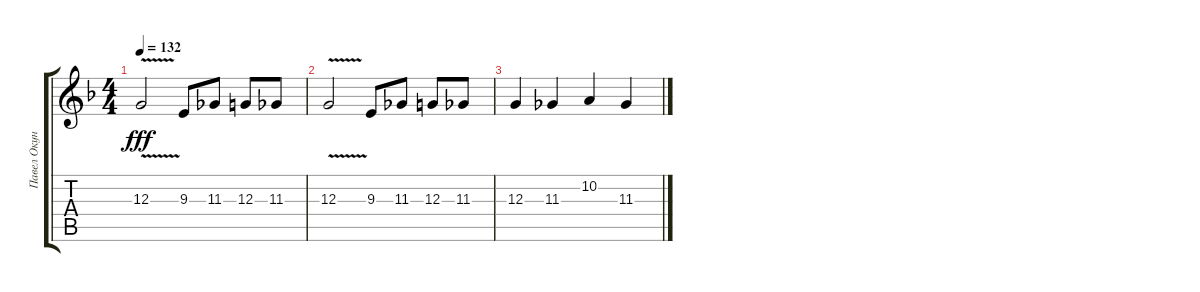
\track ("Павел Окунев" "Павел Окун") {instrument altosax}
\staff {score tabs}
\tuning (E4 B3 G3 D3 A2 E2) {hide}
\ts (4 4)
\tempo 132
\clef g2
\ks f
12.3{v}.2{dy fff} 9.3.8 11.3.8 12.3.8 11.3.8 |
12.3{v}.2 9.3.8 11.3.8 12.3.8 11.3.8 |
12.3.4 11.3.4 10.2.4 11.3.4
